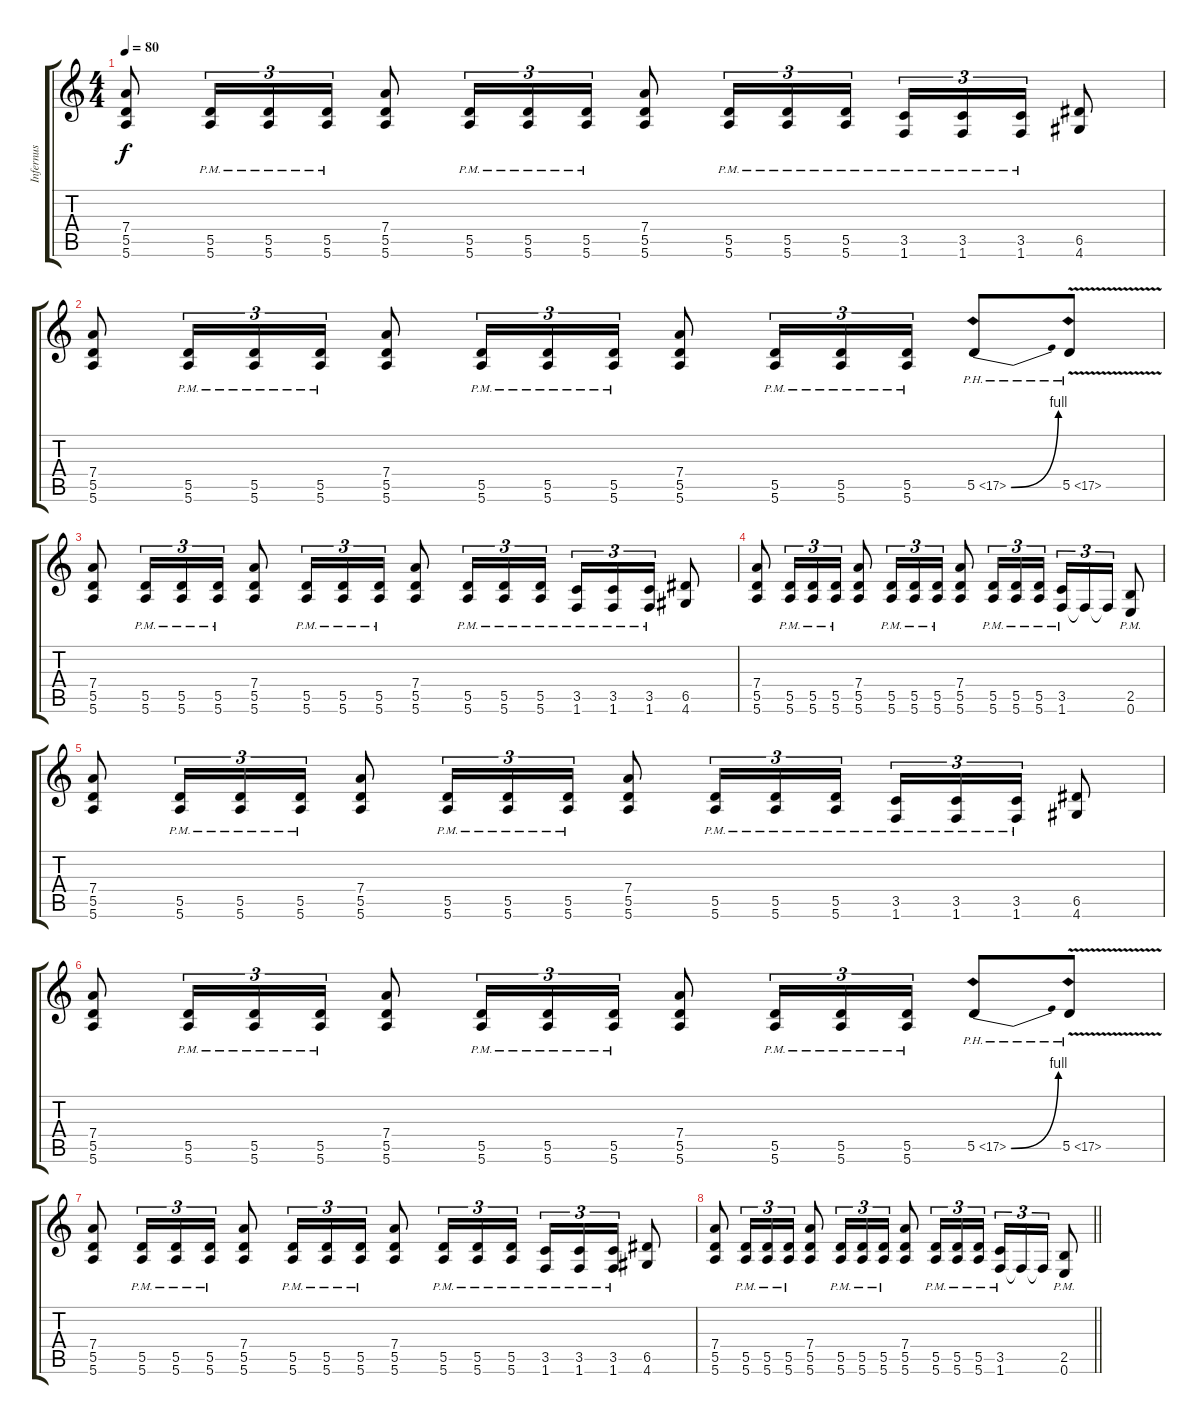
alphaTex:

\track ("Infernus" "Infernus") {instrument distortionguitar}
\staff {score tabs}
\tuning (E4 B3 G3 D3 A2 E2) {hide}
\ts (4 4)
\tempo 80
\clef g2
\ks c
(7.4 5.5 5.6).8{dy f} (5.5{pm} 5.6{pm}).16{tu (3 2)} (5.5{pm} 5.6{pm}).16{tu (3 2)} (5.5{pm} 5.6{pm}).16{tu (3 2)} (7.4 5.5 5.6).8 (5.5{pm} 5.6{pm}).16{tu (3 2)} (5.5{pm} 5.6{pm}).16{tu (3 2)} (5.5{pm} 5.6{pm}).16{tu (3 2)} (7.4 5.5 5.6).8 (5.5{pm} 5.6{pm}).16{tu (3 2)} (5.5{pm} 5.6{pm}).16{tu (3 2)} (5.5{pm} 5.6{pm}).16{tu (3 2)} (3.5{pm} 1.6{pm}).16{tu (3 2)} (3.5{pm} 1.6{pm}).16{tu (3 2)} (3.5{pm} 1.6{pm}).16{tu (3 2)} (6.5 4.6).8 |
(7.4 5.5 5.6).8 (5.5{pm} 5.6{pm}).16{tu (3 2)} (5.5{pm} 5.6{pm}).16{tu (3 2)} (5.5{pm} 5.6{pm}).16{tu (3 2)} (7.4 5.5 5.6).8 (5.5{pm} 5.6{pm}).16{tu (3 2)} (5.5{pm} 5.6{pm}).16{tu (3 2)} (5.5{pm} 5.6{pm}).16{tu (3 2)} (7.4 5.5 5.6).8 (5.5{pm} 5.6{pm}).16{tu (3 2)} (5.5{pm} 5.6{pm}).16{tu (3 2)} (5.5{pm} 5.6{pm}).16{tu (3 2)} 5.5{be (bend 0 0 60 4) ph 12}.8 5.5{ph 12 v}.8 |
(7.4 5.5 5.6).8 (5.5{pm} 5.6{pm}).16{tu (3 2)} (5.5{pm} 5.6{pm}).16{tu (3 2)} (5.5{pm} 5.6{pm}).16{tu (3 2)} (7.4 5.5 5.6).8 (5.5{pm} 5.6{pm}).16{tu (3 2)} (5.5{pm} 5.6{pm}).16{tu (3 2)} (5.5{pm} 5.6{pm}).16{tu (3 2)} (7.4 5.5 5.6).8 (5.5{pm} 5.6{pm}).16{tu (3 2)} (5.5{pm} 5.6{pm}).16{tu (3 2)} (5.5{pm} 5.6{pm}).16{tu (3 2)} (3.5{pm} 1.6{pm}).16{tu (3 2)} (3.5{pm} 1.6{pm}).16{tu (3 2)} (3.5{pm} 1.6{pm}).16{tu (3 2)} (6.5 4.6).8 |
(7.4 5.5 5.6).8 (5.5{pm} 5.6{pm}).16{tu (3 2)} (5.5{pm} 5.6{pm}).16{tu (3 2)} (5.5{pm} 5.6{pm}).16{tu (3 2)} (7.4 5.5 5.6).8 (5.5{pm} 5.6{pm}).16{tu (3 2)} (5.5{pm} 5.6{pm}).16{tu (3 2)} (5.5{pm} 5.6{pm}).16{tu (3 2)} (7.4 5.5 5.6).8 (5.5{pm} 5.6{pm}).16{tu (3 2)} (5.5{pm} 5.6{pm}).16{tu (3 2)} (5.5{pm} 5.6{pm}).16{tu (3 2)} (3.5{pm} 1.6{pm}).16{tu (3 2)} 1.6{t}.16{tu (3 2)} 1.6{t}.16{tu (3 2)} (2.5{pm} 0.6{pm}).8 |
(7.4 5.5 5.6).8 (5.5{pm} 5.6{pm}).16{tu (3 2)} (5.5{pm} 5.6{pm}).16{tu (3 2)} (5.5{pm} 5.6{pm}).16{tu (3 2)} (7.4 5.5 5.6).8 (5.5{pm} 5.6{pm}).16{tu (3 2)} (5.5{pm} 5.6{pm}).16{tu (3 2)} (5.5{pm} 5.6{pm}).16{tu (3 2)} (7.4 5.5 5.6).8 (5.5{pm} 5.6{pm}).16{tu (3 2)} (5.5{pm} 5.6{pm}).16{tu (3 2)} (5.5{pm} 5.6{pm}).16{tu (3 2)} (3.5{pm} 1.6{pm}).16{tu (3 2)} (3.5{pm} 1.6{pm}).16{tu (3 2)} (3.5{pm} 1.6{pm}).16{tu (3 2)} (6.5 4.6).8 |
(7.4 5.5 5.6).8 (5.5{pm} 5.6{pm}).16{tu (3 2)} (5.5{pm} 5.6{pm}).16{tu (3 2)} (5.5{pm} 5.6{pm}).16{tu (3 2)} (7.4 5.5 5.6).8 (5.5{pm} 5.6{pm}).16{tu (3 2)} (5.5{pm} 5.6{pm}).16{tu (3 2)} (5.5{pm} 5.6{pm}).16{tu (3 2)} (7.4 5.5 5.6).8 (5.5{pm} 5.6{pm}).16{tu (3 2)} (5.5{pm} 5.6{pm}).16{tu (3 2)} (5.5{pm} 5.6{pm}).16{tu (3 2)} 5.5{be (bend 0 0 60 4) ph 12}.8 5.5{ph 12 v}.8 |
(7.4 5.5 5.6).8 (5.5{pm} 5.6{pm}).16{tu (3 2)} (5.5{pm} 5.6{pm}).16{tu (3 2)} (5.5{pm} 5.6{pm}).16{tu (3 2)} (7.4 5.5 5.6).8 (5.5{pm} 5.6{pm}).16{tu (3 2)} (5.5{pm} 5.6{pm}).16{tu (3 2)} (5.5{pm} 5.6{pm}).16{tu (3 2)} (7.4 5.5 5.6).8 (5.5{pm} 5.6{pm}).16{tu (3 2)} (5.5{pm} 5.6{pm}).16{tu (3 2)} (5.5{pm} 5.6{pm}).16{tu (3 2)} (3.5{pm} 1.6{pm}).16{tu (3 2)} (3.5{pm} 1.6{pm}).16{tu (3 2)} (3.5{pm} 1.6{pm}).16{tu (3 2)} (6.5 4.6).8 |
\barLineRight lightlight
(7.4 5.5 5.6).8 (5.5{pm} 5.6{pm}).16{tu (3 2)} (5.5{pm} 5.6{pm}).16{tu (3 2)} (5.5{pm} 5.6{pm}).16{tu (3 2)} (7.4 5.5 5.6).8 (5.5{pm} 5.6{pm}).16{tu (3 2)} (5.5{pm} 5.6{pm}).16{tu (3 2)} (5.5{pm} 5.6{pm}).16{tu (3 2)} (7.4 5.5 5.6).8 (5.5{pm} 5.6{pm}).16{tu (3 2)} (5.5{pm} 5.6{pm}).16{tu (3 2)} (5.5{pm} 5.6{pm}).16{tu (3 2)} (3.5{pm} 1.6{pm}).16{tu (3 2)} 1.6{t}.16{tu (3 2)} 1.6{t}.16{tu (3 2)} (2.5{pm} 0.6{pm}).8
